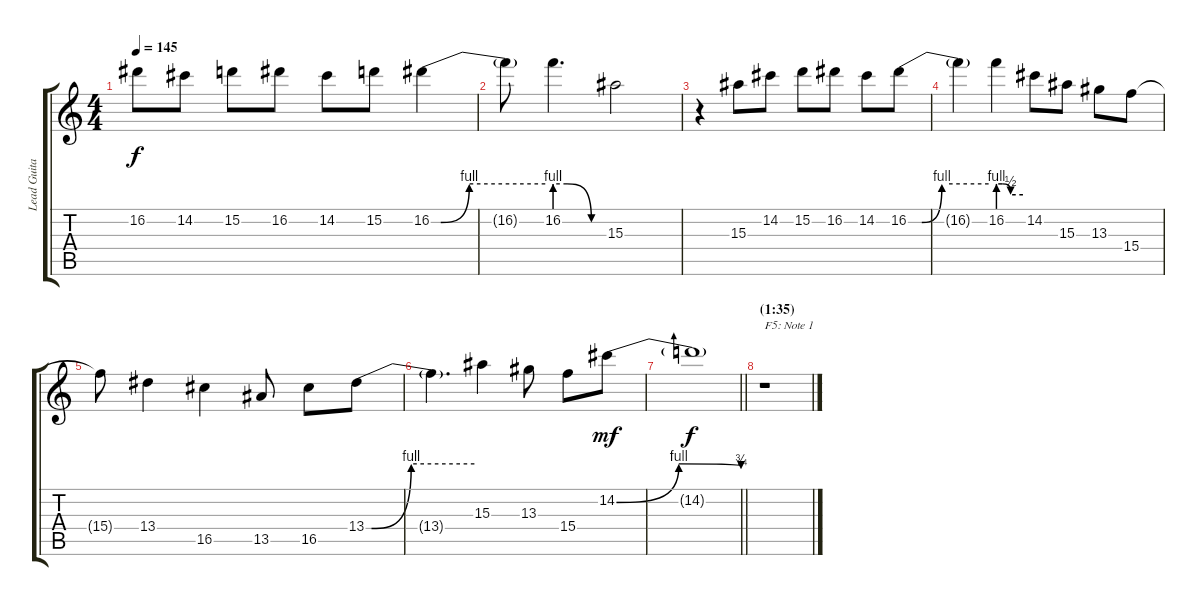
\track ("Lead Guitar" "Lead Guita") {instrument overdrivenguitar}
\staff {score tabs}
\tuning (E4 B3 G3 D3 A2 E2) {hide}
\ts (4 4)
\tempo 145
\clef g2
\ks c
16.2.8{dy f} 14.2.8 15.2.8 16.2.8 14.2.8 15.2.8 16.2{be (custom 0 0 5 0 20 4 60 4)}.4 |
16.2{t}.8 16.2{be (custom 0 4 15 4 45 0 60 0)}.4{d} 15.3.2 |
r.4 15.3.8 14.2.8 15.2.8 16.2.8 14.2.8 16.2{be (custom 0 0 10 0 25 4 60 4)}.8 |
16.2{t}.4 16.2{be (custom 0 4 10 4 30 2 60 2)}.4 14.2.8 15.3.8 13.3.8 15.4.8 |
15.4{t}.8 13.4.4 16.5.4 13.5.8 16.5.8 13.4{be (custom 0 0 3 0 25 4 60 4)}.8 |
13.4{t}.4{d} 15.3.4 13.3.8 15.4.8 14.2{be (bendrelease 0 0 20 4 34 4 60 3)}.8{dy mf} |
\barLineRight lightlight
14.2{t}.1{dy f} |
\section ("" "(1:35)")
r.1{txt "F5: Note 1"}
